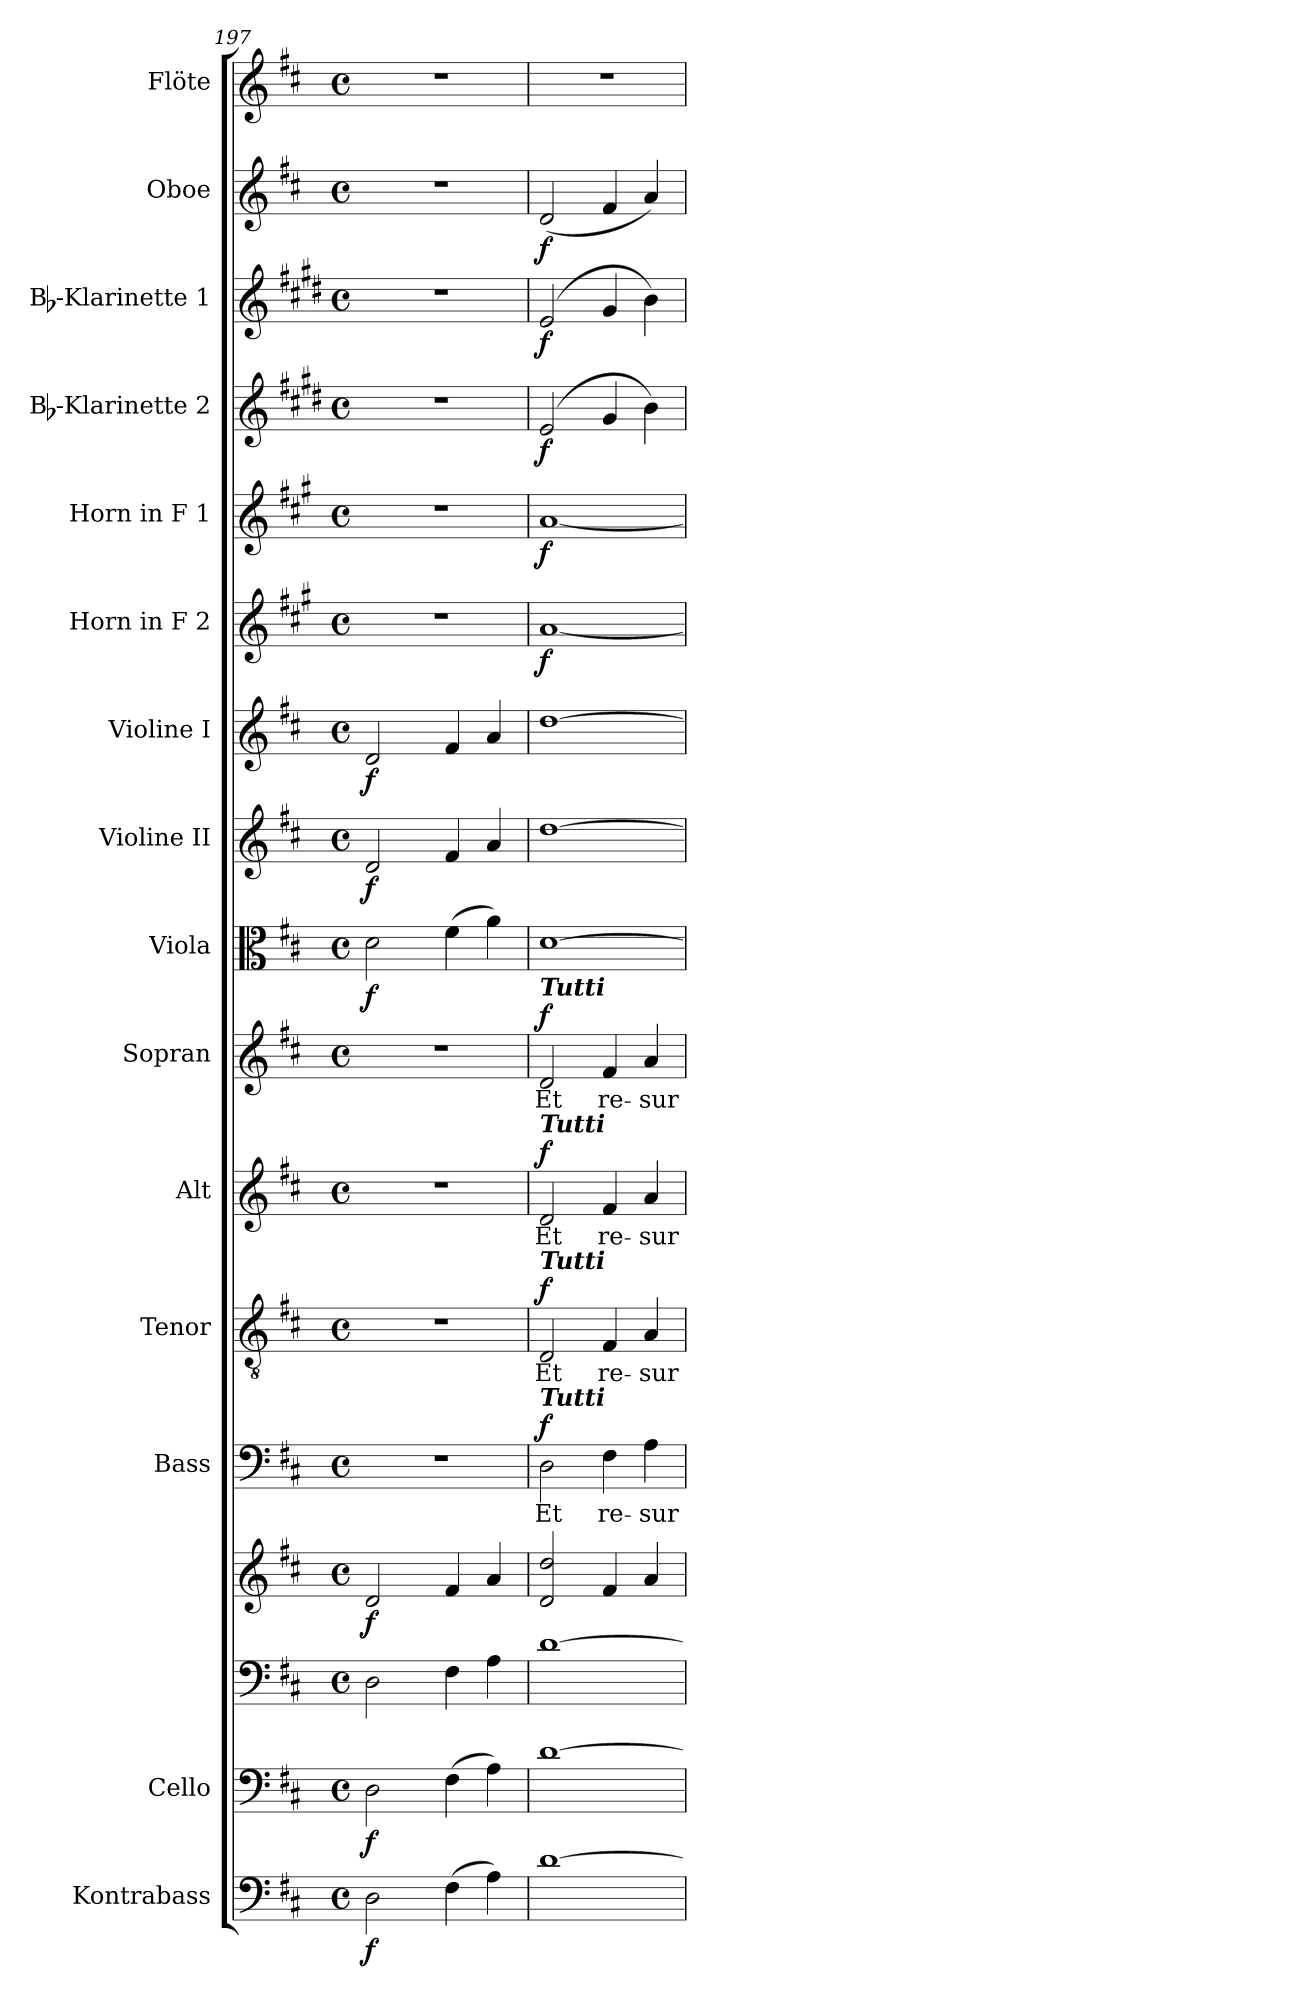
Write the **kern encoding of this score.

**kern	**dynam	**kern	**dynam	**kern	**kern	**dynam	**kern	**text	**dynam	**kern	**text	**dynam	**kern	**text	**dynam	**kern	**text	**dynam	**kern	**dynam	**kern	**dynam	**kern	**dynam	**kern	**dynam	**kern	**dynam	**kern	**dynam	**kern	**dynam	**kern	**dynam	**kern
*part16	*part16	*part15	*part15	*part14	*part14	*part14	*part13	*part13	*part13	*part12	*part12	*part12	*part11	*part11	*part11	*part10	*part10	*part10	*part9	*part9	*part8	*part8	*part7	*part7	*part6	*part6	*part5	*part5	*part4	*part4	*part3	*part3	*part2	*part2	*part1
*staff17	*staff17	*staff16	*staff16	*staff15	*staff14	*staff14/15	*staff13	*staff13	*staff13	*staff12	*staff12	*staff12	*staff11	*staff11	*staff11	*staff10	*staff10	*staff10	*staff9	*staff9	*staff8	*staff8	*staff7	*staff7	*staff6	*staff6	*staff5	*staff5	*staff4	*staff4	*staff3	*staff3	*staff2	*staff2	*staff1
*I"Kontrabass	*	*I"Cello	*	*	*	*	*I"Bass	*	*	*I"Tenor	*	*	*I"Alt	*	*	*I"Sopran	*	*	*I"Viola	*	*I"Violine II	*	*I"Violine I	*	*I"Horn in F 2	*	*I"Horn in F 1	*	*I"Bb-Klarinette 2	*	*I"Bb-Klarinette 1	*	*I"Oboe	*	*I"Flöte
*I'Kb.	*	*	*	*	*	*	*I'B.	*	*	*I'T.	*	*	*I'A.	*	*	*I'S.	*	*	*I'Vla.	*	*I'Vl. II	*	*I'Vl. I	*	*	*	*	*	*I'Bb Kl. 2	*	*I'Bb Kl. 1	*	*I'Ob.	*	*I'Fl.
!!LO:PB:g=z
*clefF4	*	*clefF4	*	*clefF4	*clefG2	*	*clefF4	*	*	*clefGv2	*	*	*clefG2	*	*	*clefG2	*	*	*clefC3	*	*clefG2	*	*clefG2	*	*clefG2	*	*clefG2	*	*clefG2	*	*clefG2	*	*clefG2	*	*clefG2
*ITrd7c12	*	*	*	*	*	*	*	*	*	*	*	*	*	*	*	*	*	*	*	*	*	*	*	*	*ITrd4c7	*	*ITrd4c7	*	*ITrd1c2	*	*ITrd1c2	*	*	*	*
*k[f#c#]	*	*k[f#c#]	*	*k[f#c#]	*k[f#c#]	*	*k[f#c#]	*	*	*k[f#c#]	*	*	*k[f#c#]	*	*	*k[f#c#]	*	*	*k[f#c#]	*	*k[f#c#]	*	*k[f#c#]	*	*k[f#c#]	*	*k[f#c#]	*	*k[f#c#]	*	*k[f#c#]	*	*k[f#c#]	*	*k[f#c#]
*D:	*	*D:	*	*D:	*D:	*	*D:	*	*	*D:	*	*	*D:	*	*	*D:	*	*	*D:	*	*D:	*	*D:	*	*D:	*	*D:	*	*D:	*	*D:	*	*D:	*	*D:
*M4/4	*	*M4/4	*	*M4/4	*M4/4	*	*M4/4	*	*	*M4/4	*	*	*M4/4	*	*	*M4/4	*	*	*M4/4	*	*M4/4	*	*M4/4	*	*M4/4	*	*M4/4	*	*M4/4	*	*M4/4	*	*M4/4	*	*M4/4
*met(c)	*	*met(c)	*	*met(c)	*met(c)	*	*met(c)	*	*	*met(c)	*	*	*met(c)	*	*	*met(c)	*	*	*met(c)	*	*met(c)	*	*met(c)	*	*met(c)	*	*met(c)	*	*met(c)	*	*met(c)	*	*met(c)	*	*met(c)
=197	=197	=197	=197	=197	=197	=197	=197	=197	=197	=197	=197	=197	=197	=197	=197	=197	=197	=197	=197	=197	=197	=197	=197	=197	=197	=197	=197	=197	=197	=197	=197	=197	=197	=197	=197
!	!	!	!	!	!	!	!	!	!	!	!	!	!	!	!	!	!	!	!	!	!	!	!	!	!	!	!	!	!	!	!	!	!	!	!LO:TX:a:Bi:t=Allegro
!	!LO:DY:b	!	!LO:DY:b	!	!	!LO:DY:b	!	!	!	!	!	!	!	!	!	!	!	!	!	!LO:DY:b	!	!LO:DY:b	!	!LO:DY:b	!	!	!	!	!	!	!	!	!	!	!
*	*	*	*	*	*	*	*	*	*	*	*	*	*	*	*	*	*	*	*	*	*	*	*	*	*	*	*	*	*	*	*	*	*	*	*^
2DD\	f	2D\	f	2D\	2d/	f	1r	.	.	1r	.	.	1r	.	.	1r	.	.	2d\	f	2d/	f	2d/	f	1r	.	1r	.	1r	.	1r	.	1r	.	1r	8ryy
*	*	*	*	*	*	*	*	*	*	*	*	*	*	*	*	*	*	*	*	*	*	*	*	*	*	*	*	*	*	*	*	*	*	*	*MM132	*
.	.	.	.	.	.	.	.	.	.	.	.	.	.	.	.	.	.	.	.	.	.	.	.	.	.	.	.	.	.	.	.	.	.	.	.	2..ryy
(>4FF#\	.	(>4F#\	.	4F#\	4f#/	.	.	.	.	.	.	.	.	.	.	.	.	.	(>4f#\	.	4f#/	.	4f#/	.	.	.	.	.	.	.	.	.	.	.	.	.
4AA\)	.	4A\)	.	4A\	4a/	.	.	.	.	.	.	.	.	.	.	.	.	.	4a\)	.	4a/	.	4a/	.	.	.	.	.	.	.	.	.	.	.	.	.
=198	=198	=198	=198	=198	=198	=198	=198	=198	=198	=198	=198	=198	=198	=198	=198	=198	=198	=198	=198	=198	=198	=198	=198	=198	=198	=198	=198	=198	=198	=198	=198	=198	=198	=198	=198	=198
!	!	!	!	!	!	!	!	!	!	!	!	!	!	!	!	!LO:TX:a:Bi:t=Tutti	!	!	!	!	!	!	!	!	!	!	!	!	!	!	!	!	!	!	!	!
!	!	!	!	!	!	!	!	!	!	!	!	!	!LO:TX:a:Bi:t=Tutti	!	!	!	!	!	!	!	!	!	!	!	!	!	!	!	!	!	!	!	!	!	!	!
!	!	!	!	!	!	!	!	!	!	!LO:TX:a:Bi:t=Tutti	!	!	!	!	!	!	!	!	!	!	!	!	!	!	!	!	!	!	!	!	!	!	!	!	!	!
!	!	!	!	!	!	!	!LO:TX:a:Bi:t=Tutti	!	!	!	!	!	!	!	!	!	!	!	!	!	!	!	!	!	!	!	!	!	!	!	!	!	!	!	!	!
!	!	!	!	!	!	!	!	!LO:LY:b	!LO:DY:a	!	!LO:LY:b	!LO:DY:a	!	!LO:LY:b	!LO:DY:a	!	!LO:LY:b	!LO:DY:a	!	!	!	!	!	!	!	!LO:DY:b	!	!LO:DY:b	!	!LO:DY:b	!	!LO:DY:b	!	!LO:DY:b	!	!
*	*	*	*	*	*	*	*	*	*	*	*	*	*	*	*	*	*	*	*	*	*	*	*	*	*	*	*	*	*	*	*	*	*	*	*v	*v
[1D	.	[1d	.	[1d	2d/ 2dd/	.	2D\	Et	f	2D/	Et	f	2d/	Et	f	2d/	Et	f	[1d	.	[1dd	.	[1dd	.	[1d	f	[1d	f	(2d/	f	(2d/	f	(<2d/	f	1r
!	!	!	!	!	!	!	!	!LO:LY:b	!	!	!LO:LY:b	!	!	!LO:LY:b	!	!	!LO:LY:b	!	!	!	!	!	!	!	!	!	!	!	!	!	!	!	!	!	!
.	.	.	.	.	4f#/	.	4F#\	re-	.	4F#/	re-	.	4f#/	re-	.	4f#/	re-	.	.	.	.	.	.	.	.	.	.	.	4f#/	.	4f#/	.	4f#/	.	.
!	!	!	!	!	!	!	!	!LO:LY:b	!	!	!LO:LY:b	!	!	!LO:LY:b	!	!	!LO:LY:b	!	!	!	!	!	!	!	!	!	!	!	!	!	!	!	!	!	!
.	.	.	.	.	4a/	.	4A\	-sur-	.	4A/	-sur-	.	4a/	-sur-	.	4a/	-sur-	.	.	.	.	.	.	.	.	.	.	.	4a\)	.	4a\)	.	4a/)	.	.
=	=	=	=	=	=	=	=	=	=	=	=	=	=	=	=	=	=	=	=	=	=	=	=	=	=	=	=	=	=	=	=	=	=	=	=
*-	*-	*-	*-	*-	*-	*-	*-	*-	*-	*-	*-	*-	*-	*-	*-	*-	*-	*-	*-	*-	*-	*-	*-	*-	*-	*-	*-	*-	*-	*-	*-	*-	*-	*-	*-
